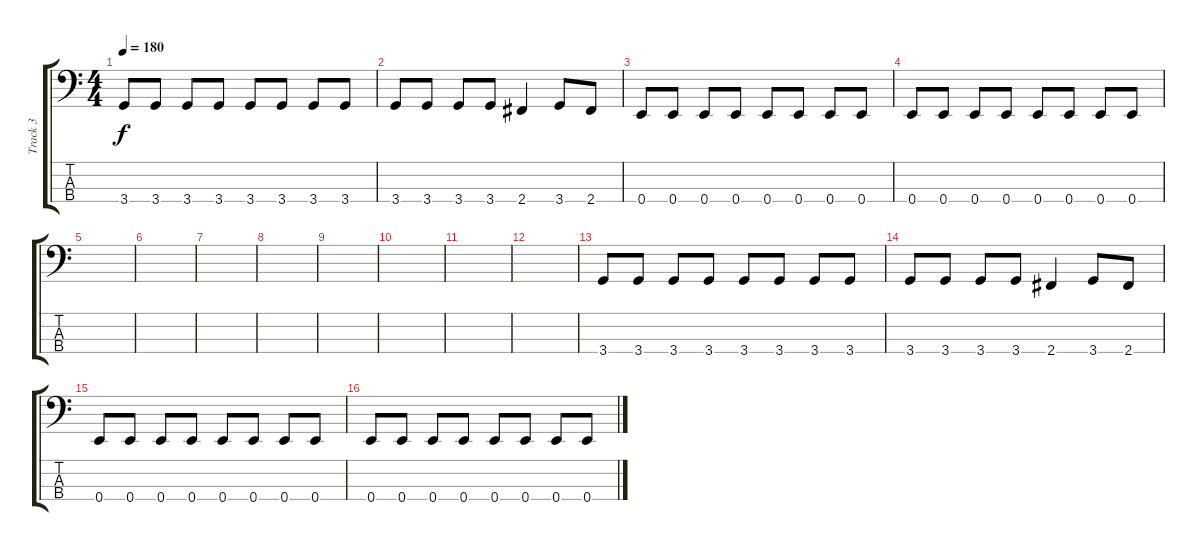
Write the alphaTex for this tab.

\track ("Track 3" "Track 3") {instrument electricbasspick}
\staff {score tabs}
\tuning (G2 D2 A1 E1) {hide}
\ts (4 4)
\tempo 180
\clef f4
\ks c
3.4.8{dy f} 3.4.8 3.4.8 3.4.8 3.4.8 3.4.8 3.4.8 3.4.8 |
3.4.8 3.4.8 3.4.8 3.4.8 2.4.4 3.4.8 2.4.8 |
0.4.8 0.4.8 0.4.8 0.4.8 0.4.8 0.4.8 0.4.8 0.4.8 |
0.4.8 0.4.8 0.4.8 0.4.8 0.4.8 0.4.8 0.4.8 0.4.8 |
|
|
|
|
|
|
|
|
3.4.8 3.4.8 3.4.8 3.4.8 3.4.8 3.4.8 3.4.8 3.4.8 |
3.4.8 3.4.8 3.4.8 3.4.8 2.4.4 3.4.8 2.4.8 |
0.4.8 0.4.8 0.4.8 0.4.8 0.4.8 0.4.8 0.4.8 0.4.8 |
0.4.8 0.4.8 0.4.8 0.4.8 0.4.8 0.4.8 0.4.8 0.4.8
